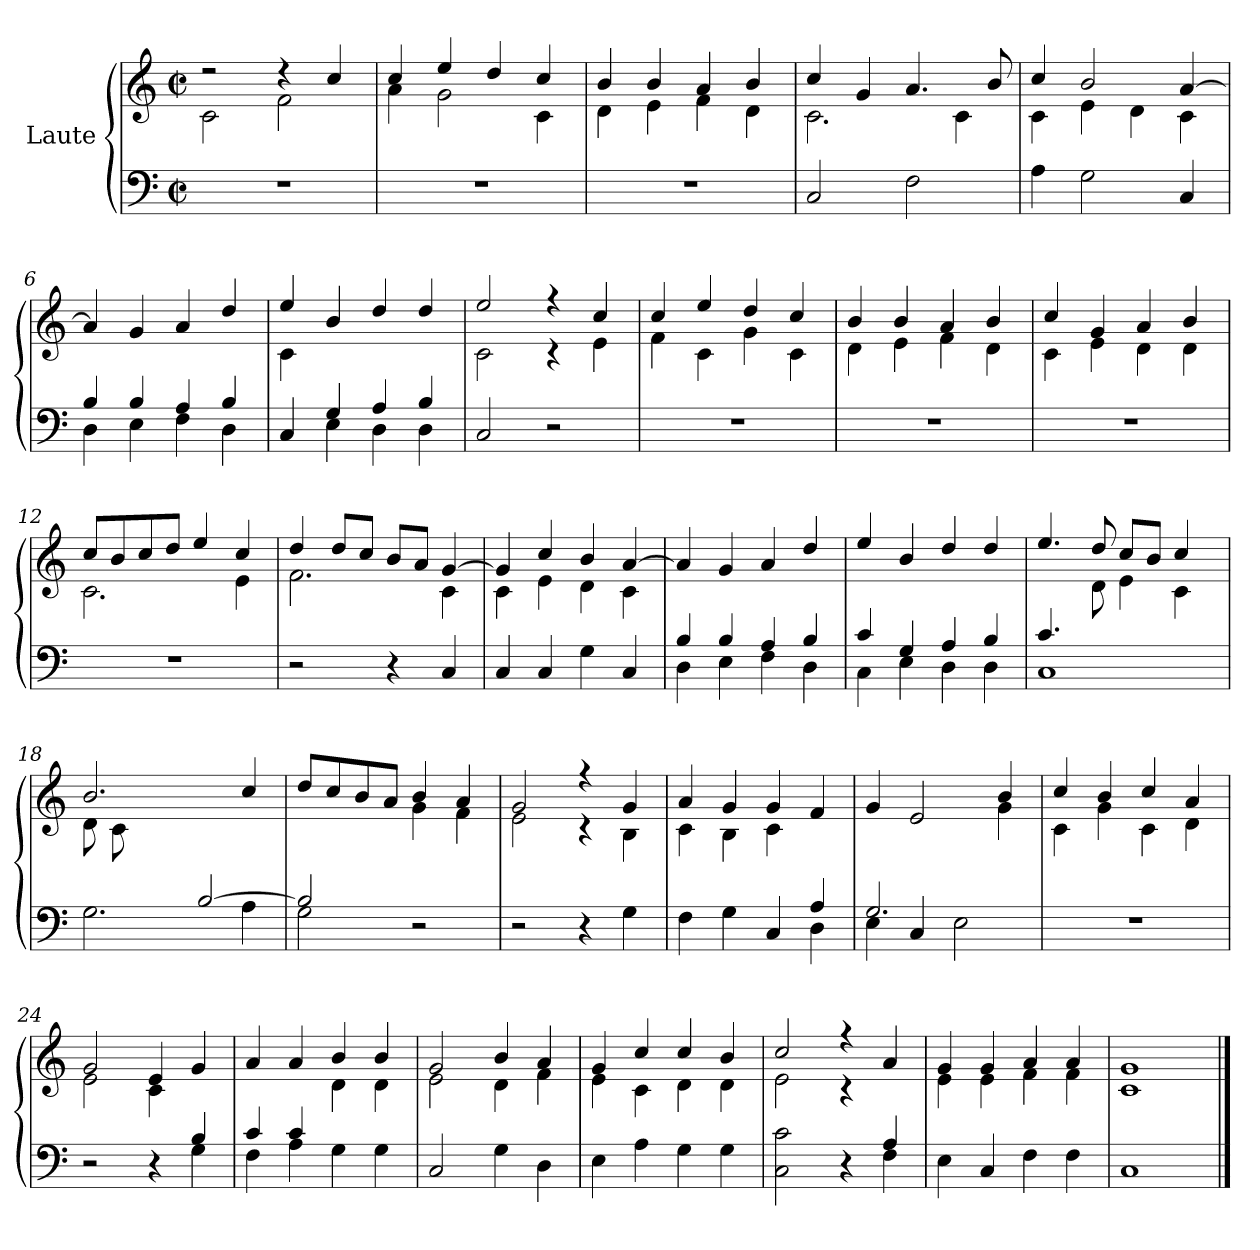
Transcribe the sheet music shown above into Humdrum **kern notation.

**kern	**kern
*part1	*part1
*staff2	*staff1
*I"Laute	*
*clefF4	*clefG2
*k[]	*k[]
*M2/2	*M2/2
*met(c|)	*met(c|)
=1	=1
*	*^
1r	2r	2c\
.	4r	2f\
.	4cc/	.
=2	=2	=2
1r	4cc/	4a\
.	4ee/	2g\
.	4dd/	.
.	4cc/	4c\
=3	=3	=3
1r	4b/	4d\
.	4b/	4e\
.	4a/	4f\
.	4b/	4d\
=4	=4	=4
2C/	4cc/	2.c\
.	4g/	.
2F\	4.a/	.
.	.	4c\
.	8b/	.
=5	=5	=5
4A\	4cc/	4c\
2G\	2b/	4e\
.	.	4d\
4C/	[4a/	4c\
*	*v	*v
=6	=6
*^	*
4B/	4D\	4a/]
4B/	4E\	4g/
4A/	4F\	4a/
4B/	4D\	4dd/
!!LO:LB:g=z
=7	=7	=7
*	*	*^
4ryy	4C/	4ee/	4c\
4G/	4E\	4b/	2.ryy
4A/	4D\	4dd/	.
4B/	4D\	4dd/	.
*v	*v	*	*
=8	=8	=8
2C/	2ee/	2c\
2r	4r	4r
.	4cc/	4e\
=9	=9	=9
1r	4cc/	4f\
.	4ee/	4c\
.	4dd/	4g\
.	4cc/	4c\
=10	=10	=10
1r	4b/	4d\
.	4b/	4e\
.	4a/	4f\
.	4b/	4d\
=11	=11	=11
1r	4cc/	4c\
.	4g/	4e\
.	4a/	4d\
.	4b/	4d\
=12	=12	=12
1r	8cc/L	2.c\
.	8b/	.
.	8cc/	.
.	8dd/J	.
.	4ee/	.
.	4cc/	4e\
!!LO:LB:g=z	!!
=13	=13	=13
2r	4dd/	2.f\
.	8dd/L	.
.	8cc/J	.
4r	8b/L	.
.	8a/J	.
4C/	[4g/	4c\
=14	=14	=14
4C/	4g/]	4c\
4C/	4cc/	4e\
4G\	4b/	4d\
4C/	[4a/	4c\
*	*v	*v
=15	=15
*^	*
4B/	4D\	4a/]
4B/	4E\	4g/
4A/	4F\	4a/
4B/	4D\	4dd/
=16	=16	=16
4c/	4C\	4ee/
4G/	4E\	4b/
4A/	4D\	4dd/
4B/	4D\	4dd/
=17	=17	=17
*	*	*^
4.c/	1C	4.ee/	4.ryy
2ryy	.	8dd/	8d\
.	.	8cc/L	4e\
.	.	8b/J	.
.	.	4cc/	4c\
8ryy	.	.	.
!!LO:LB:g=z	!!
=18	=18	=18	=18
4ryy	2.G\	2.b/	8d\L
.	.	.	8c\
8B/	.	.	2.ryy
8A/J	.	.	.
[2B/	.	.	.
.	4A\	4cc/	.
=19	=19	=19	=19
2B/]	2G\	8dd/L	2ryy
.	.	8cc/	.
.	.	8b/	.
.	.	8a/J	.
2ryy	2r	4b/	4g\
.	.	4a/	4f\
*v	*v	*	*
=20	=20	=20
2r	2g/	2e\
4r	4r	4r
4G\	4g/	4B\
=21	=21	=21
*^	*	*
2.ryy	4F\	4a/	4c\
.	4G\	4g/	4B\
.	4C/	4g/	4c\
4A/	4D\	4f/	4ryy
=22	=22	=22	=22
2.G/	4E\	4g/	2.ryy
.	4C/	2e/	.
.	2E\	.	.
4ryy	.	4b/	4g\
*v	*v	*	*
=23	=23	=23
1r	4cc/	4c\
.	4b/	4g\
.	4cc/	4c\
.	4a/	4d\
!!LO:LB:g=z	!!
=24	=24	=24
*^	*	*
2.ryy	2r	2g/	2e\
.	4r	4e/	4c\
4B/	4G\	4g/	4ryy
=25	=25	=25	=25
4c/	4F\	4a/	2ryy
4c/	4A\	4a/	.
2ryy	4G\	4b/	4d\
.	4G\	4b/	4d\
*v	*v	*	*
=26	=26	=26
2C/	2g/	2e\
4G\	4b/	4d\
4D\	4a/	4f\
=27	=27	=27
4E\	4g/	4e\
4A\	4cc/	4c\
4G\	4cc/	4d\
4G\	4b/	4d\
=28	=28	=28
*^	*	*
2.ryy	2C\ 2c\	2cc/	2e\
.	4r	4r	4r
4A/	4F\	4a/	4ryy
*v	*v	*	*
=29	=29	=29
4E\	4g/	4e\
4C/	4g/	4e\
4F\	4a/	4f\
4F\	4a/	4f\
=30	=30	=30
1C	1g	1c
*	*v	*v
==	==
*-	*-
